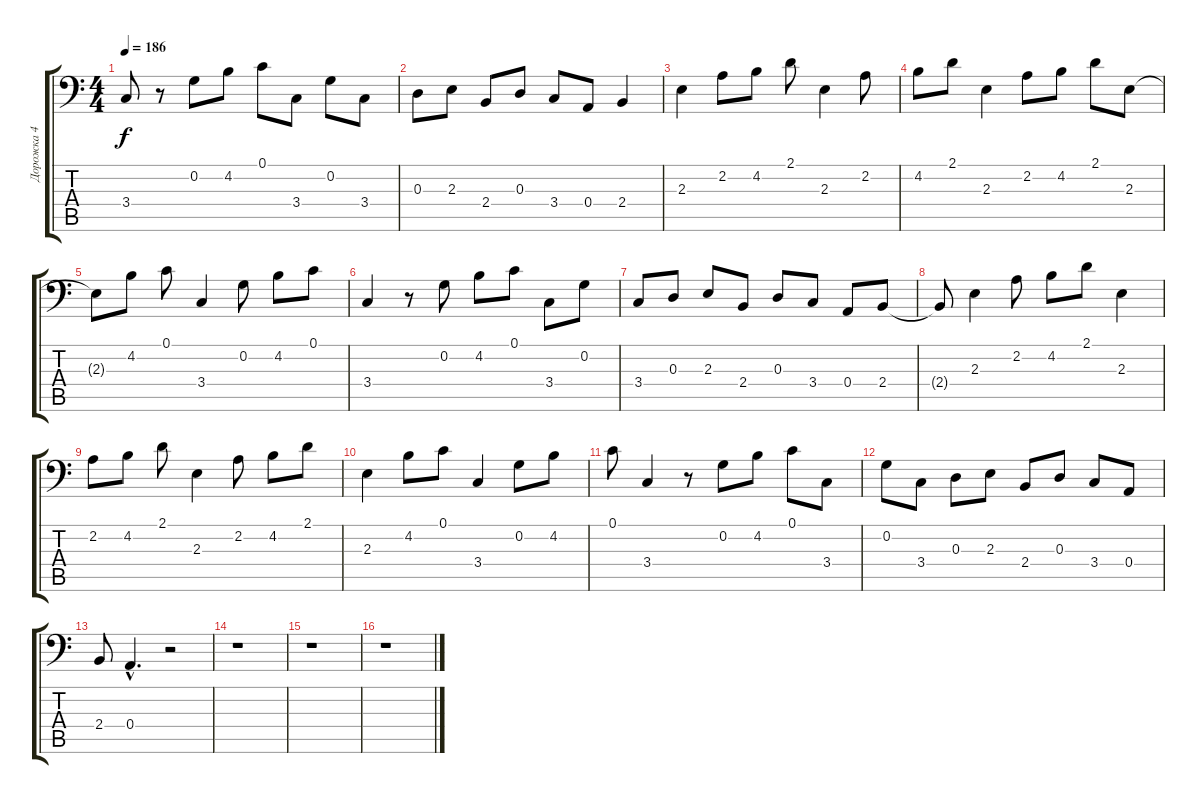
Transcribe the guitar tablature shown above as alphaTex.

\track ("Дорожка 4" "Дорожка 4") {instrument fretlessbass}
\staff {score tabs}
\tuning (C3 G2 D2 A1 E1 B0) {hide}
\ts (4 4)
\tempo 186
\clef f4
\ks c
3.4{t}.8{dy f} r.8 0.2.8 4.2.8 0.1.8 3.4.8 0.2.8 3.4.8 |
0.3.8 2.3.8 2.4.8 0.3.8 3.4.8 0.4.8 2.4.4 |
2.3.4 2.2.8 4.2.8 2.1.8 2.3.4 2.2.8 |
4.2.8 2.1.8 2.3.4 2.2.8 4.2.8 2.1.8 2.3.8 |
2.3{t}.8 4.2.8 0.1.8 3.4.4 0.2.8 4.2.8 0.1.8 |
3.4.4 r.8 0.2.8 4.2.8 0.1.8 3.4.8 0.2.8 |
3.4.8 0.3.8 2.3.8 2.4.8 0.3.8 3.4.8 0.4.8 2.4.8 |
2.4{t}.8 2.3.4 2.2.8 4.2.8 2.1.8 2.3.4 |
2.2.8 4.2.8 2.1.8 2.3.4 2.2.8 4.2.8 2.1.8 |
2.3.4 4.2.8 0.1.8 3.4.4 0.2.8 4.2.8 |
0.1.8 3.4.4 r.8 0.2.8 4.2.8 0.1.8 3.4.8 |
0.2.8 3.4.8 0.3.8 2.3.8 2.4.8 0.3.8 3.4.8 0.4.8 |
2.4.8 0.4{hac}.4{d} r.2 |
r.1 |
r.1 |
r.1
